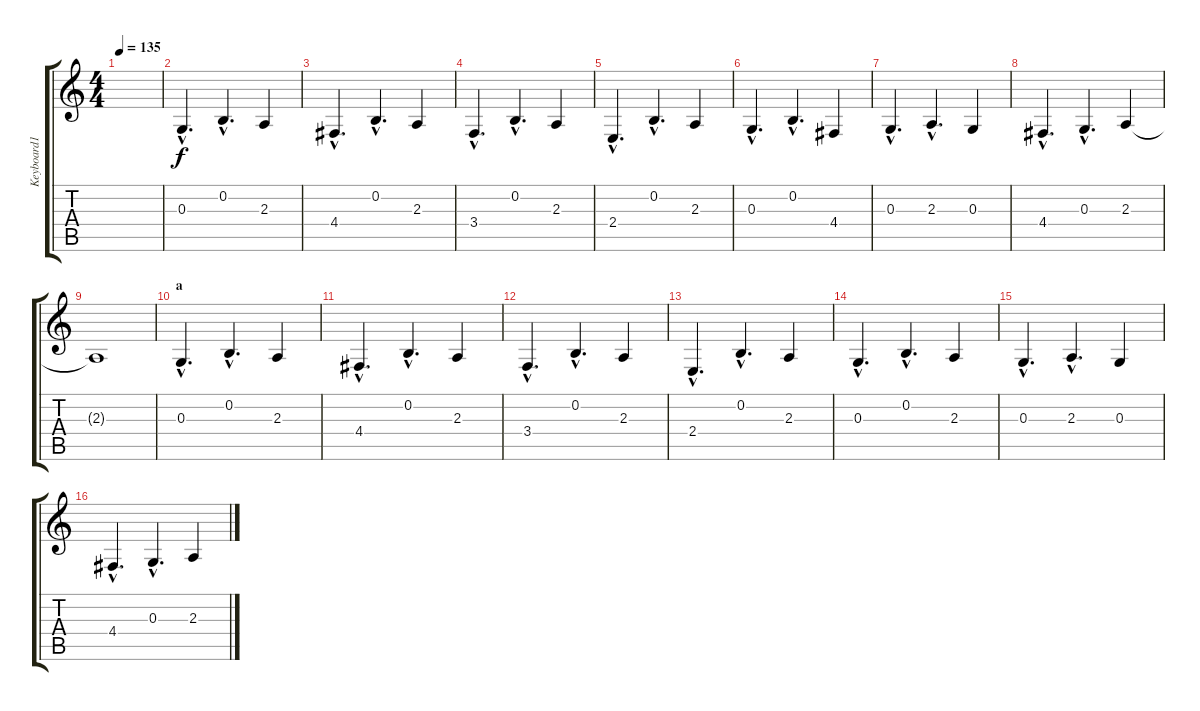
\track ("Keyboard1" "Keyboard1") {instrument brightacousticpiano}
\staff {score tabs}
\tuning (E4 B3 G3 D3 A2 E2) {hide}
\ts (4 4)
\tempo 135
\clef g2
\ks c
|
0.3{hac}.4{d} 0.2{hac}.4{d} 2.3.4 |
4.4{hac}.4{d} 0.2{hac}.4{d} 2.3.4 |
3.4{hac}.4{d} 0.2{hac}.4{d} 2.3.4 |
2.4{hac}.4{d} 0.2{hac}.4{d} 2.3.4 |
0.3{hac}.4{d} 0.2{hac}.4{d} 4.4.4 |
0.3{hac}.4{d} 2.3{hac}.4{d} 0.3.4 |
4.4{hac}.4{d} 0.3{hac}.4{d} 2.3.4 |
2.3{t}.1 |
\section ("" "a")
0.3{hac}.4{d} 0.2{hac}.4{d} 2.3.4 |
4.4{hac}.4{d} 0.2{hac}.4{d} 2.3.4 |
3.4{hac}.4{d} 0.2{hac}.4{d} 2.3.4 |
2.4{hac}.4{d} 0.2{hac}.4{d} 2.3.4 |
0.3{hac}.4{d} 0.2{hac}.4{d} 2.3.4 |
0.3{hac}.4{d} 2.3{hac}.4{d} 0.3.4 |
4.4{hac}.4{d} 0.3{hac}.4{d} 2.3.4
